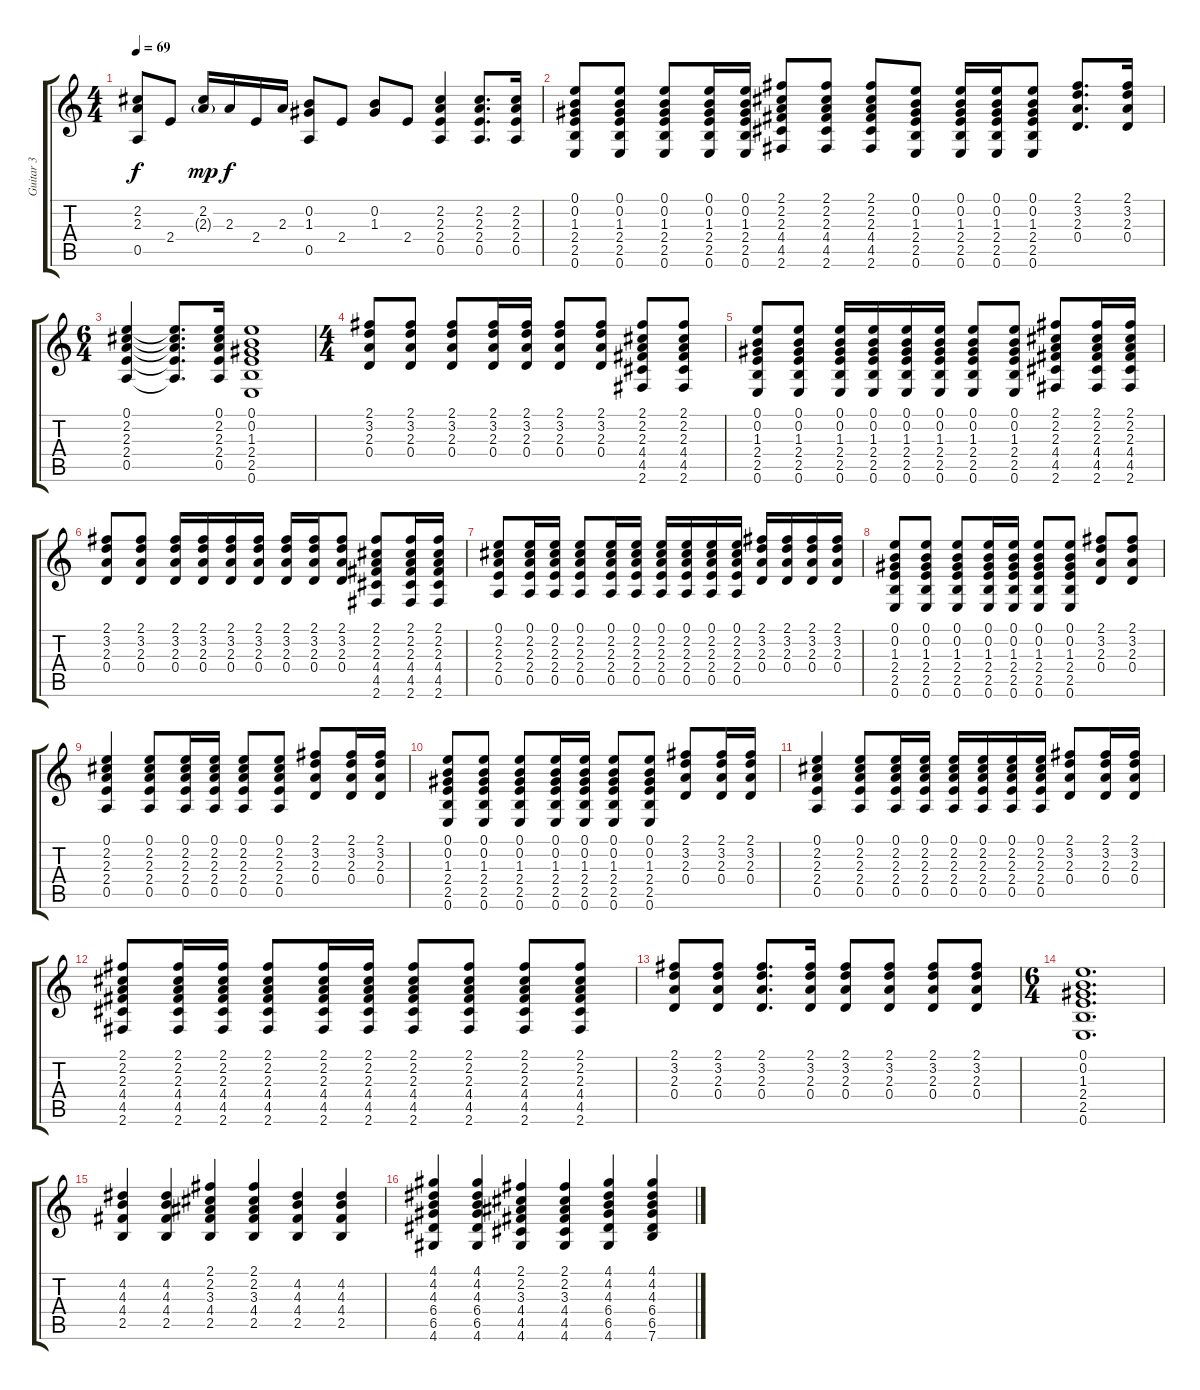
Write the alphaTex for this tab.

\track ("Guitar 3" "Guitar 3") {instrument acousticguitarsteel}
\staff {score tabs}
\tuning (E4 B3 G3 D3 A2 E2) {hide}
\ts (4 4)
\tempo 69
\clef g2
\ks c
(2.2 2.3 0.5).8{dy f} 2.4.8 (2.2 2.3{g}).16{dy mp} 2.3.16{dy f} 2.4.16 2.3.16 (0.2 1.3 0.5).8 2.4.8 (0.2 1.3).8 2.4.8 (2.2 2.3 2.4 0.5).4 (2.2 2.3 2.4 0.5).8{d} (2.2 2.3 2.4 0.5).16 |
(0.1 0.2 1.3 2.4 2.5 0.6).8 (0.1 0.2 1.3 2.4 2.5 0.6).8 (0.1 0.2 1.3 2.4 2.5 0.6).8 (0.1 0.2 1.3 2.4 2.5 0.6).16 (0.1 0.2 1.3 2.4 2.5 0.6).16 (2.1 2.2 2.3 4.4 4.5 2.6).8 (2.1 2.2 2.3 4.4 4.5 2.6).8 (2.1 2.2 2.3 4.4 4.5 2.6).8 (0.1 0.2 1.3 2.4 2.5 0.6).8 (0.1 0.2 1.3 2.4 2.5 0.6).16 (0.1 0.2 1.3 2.4 2.5 0.6).16 (0.1 0.2 1.3 2.4 2.5 0.6).8 (2.1 3.2 2.3 0.4).8{d} (2.1 3.2 2.3 0.4).16 |
\ts (6 4)
(0.1 2.2 2.3 2.4 0.5).4 (0.1{t} 2.2{t} 2.3{t} 2.4{t} 0.5{t}).8{d} (0.1 2.2 2.3 2.4 0.5).16 (0.1 0.2 1.3 2.4 2.5 0.6).1 |
\ts (4 4)
(2.1 3.2 2.3 0.4).8 (2.1 3.2 2.3 0.4).8 (2.1 3.2 2.3 0.4).8 (2.1 3.2 2.3 0.4).16 (2.1 3.2 2.3 0.4).16 (2.1 3.2 2.3 0.4).8 (2.1 3.2 2.3 0.4).8 (2.1 2.2 2.3 4.4 4.5 2.6).8 (2.1 2.2 2.3 4.4 4.5 2.6).8 |
(0.1 0.2 1.3 2.4 2.5 0.6).8 (0.1 0.2 1.3 2.4 2.5 0.6).8 (0.1 0.2 1.3 2.4 2.5 0.6).16 (0.1 0.2 1.3 2.4 2.5 0.6).16 (0.1 0.2 1.3 2.4 2.5 0.6).16 (0.1 0.2 1.3 2.4 2.5 0.6).16 (0.1 0.2 1.3 2.4 2.5 0.6).8 (0.1 0.2 1.3 2.4 2.5 0.6).8 (2.1 2.2 2.3 4.4 4.5 2.6).8 (2.1 2.2 2.3 4.4 4.5 2.6).16 (2.1 2.2 2.3 4.4 4.5 2.6).16 |
(2.1 3.2 2.3 0.4).8 (2.1 3.2 2.3 0.4).8 (2.1 3.2 2.3 0.4).16 (2.1 3.2 2.3 0.4).16 (2.1 3.2 2.3 0.4).16 (2.1 3.2 2.3 0.4).16 (2.1 3.2 2.3 0.4).16 (2.1 3.2 2.3 0.4).16 (2.1 3.2 2.3 0.4).8 (2.1 2.2 2.3 4.4 4.5 2.6).8 (2.1 2.2 2.3 4.4 4.5 2.6).16 (2.1 2.2 2.3 4.4 4.5 2.6).16 |
(0.1 2.2 2.3 2.4 0.5).8 (0.1 2.2 2.3 2.4 0.5).16 (0.1 2.2 2.3 2.4 0.5).16 (0.1 2.2 2.3 2.4 0.5).8 (0.1 2.2 2.3 2.4 0.5).16 (0.1 2.2 2.3 2.4 0.5).16 (0.1 2.2 2.3 2.4 0.5).16 (0.1 2.2 2.3 2.4 0.5).16 (0.1 2.2 2.3 2.4 0.5).16 (0.1 2.2 2.3 2.4 0.5).16 (2.1 3.2 2.3 0.4).16 (2.1 3.2 2.3 0.4).16 (2.1 3.2 2.3 0.4).16 (2.1 3.2 2.3 0.4).16 |
(0.1 0.2 1.3 2.4 2.5 0.6).8 (0.1 0.2 1.3 2.4 2.5 0.6).8 (0.1 0.2 1.3 2.4 2.5 0.6).8 (0.1 0.2 1.3 2.4 2.5 0.6).16 (0.1 0.2 1.3 2.4 2.5 0.6).16 (0.1 0.2 1.3 2.4 2.5 0.6).8 (0.1 0.2 1.3 2.4 2.5 0.6).8 (2.1 3.2 2.3 0.4).8 (2.1 3.2 2.3 0.4).8 |
(0.1 2.2 2.3 2.4 0.5).4 (0.1 2.2 2.3 2.4 0.5).8 (0.1 2.2 2.3 2.4 0.5).16 (0.1 2.2 2.3 2.4 0.5).16 (0.1 2.2 2.3 2.4 0.5).8 (0.1 2.2 2.3 2.4 0.5).8 (2.1 3.2 2.3 0.4).8 (2.1 3.2 2.3 0.4).16 (2.1 3.2 2.3 0.4).16 |
(0.1 0.2 1.3 2.4 2.5 0.6).8 (0.1 0.2 1.3 2.4 2.5 0.6).8 (0.1 0.2 1.3 2.4 2.5 0.6).8 (0.1 0.2 1.3 2.4 2.5 0.6).16 (0.1 0.2 1.3 2.4 2.5 0.6).16 (0.1 0.2 1.3 2.4 2.5 0.6).8 (0.1 0.2 1.3 2.4 2.5 0.6).8 (2.1 3.2 2.3 0.4).8 (2.1 3.2 2.3 0.4).16 (2.1 3.2 2.3 0.4).16 |
(0.1 2.2 2.3 2.4 0.5).4 (0.1 2.2 2.3 2.4 0.5).8 (0.1 2.2 2.3 2.4 0.5).16 (0.1 2.2 2.3 2.4 0.5).16 (0.1 2.2 2.3 2.4 0.5).16 (0.1 2.2 2.3 2.4 0.5).16 (0.1 2.2 2.3 2.4 0.5).16 (0.1 2.2 2.3 2.4 0.5).16 (2.1 3.2 2.3 0.4).8 (2.1 3.2 2.3 0.4).16 (2.1 3.2 2.3 0.4).16 |
(2.1 2.2 2.3 4.4 4.5 2.6).8 (2.1 2.2 2.3 4.4 4.5 2.6).16 (2.1 2.2 2.3 4.4 4.5 2.6).16 (2.1 2.2 2.3 4.4 4.5 2.6).8 (2.1 2.2 2.3 4.4 4.5 2.6).16 (2.1 2.2 2.3 4.4 4.5 2.6).16 (2.1 2.2 2.3 4.4 4.5 2.6).8 (2.1 2.2 2.3 4.4 4.5 2.6).8 (2.1 2.2 2.3 4.4 4.5 2.6).8 (2.1 2.2 2.3 4.4 4.5 2.6).8 |
(2.1 3.2 2.3 0.4).8 (2.1 3.2 2.3 0.4).8 (2.1 3.2 2.3 0.4).8{d} (2.1 3.2 2.3 0.4).16 (2.1 3.2 2.3 0.4).8 (2.1 3.2 2.3 0.4).8 (2.1 3.2 2.3 0.4).8 (2.1 3.2 2.3 0.4).8 |
\ts (6 4)
(0.1 0.2 1.3 2.4 2.5 0.6).1{d} |
(4.2 4.3 4.4 2.5).4 (4.2 4.3 4.4 2.5).4 (2.1 2.2 3.3 4.4 2.5).4 (2.1 2.2 3.3 4.4 2.5).4 (4.2 4.3 4.4 2.5).4 (4.2 4.3 4.4 2.5).4 |
(4.1 4.2 4.3 6.4 6.5 4.6).4 (4.1 4.2 4.3 6.4 6.5 4.6).4 (2.1 2.2 3.3 4.4 4.5 4.6).4 (2.1 2.2 3.3 4.4 4.5 4.6).4 (4.1 4.2 4.3 6.4 6.5 4.6).4 (4.1 4.2 4.3 6.4 6.5 7.6).4
